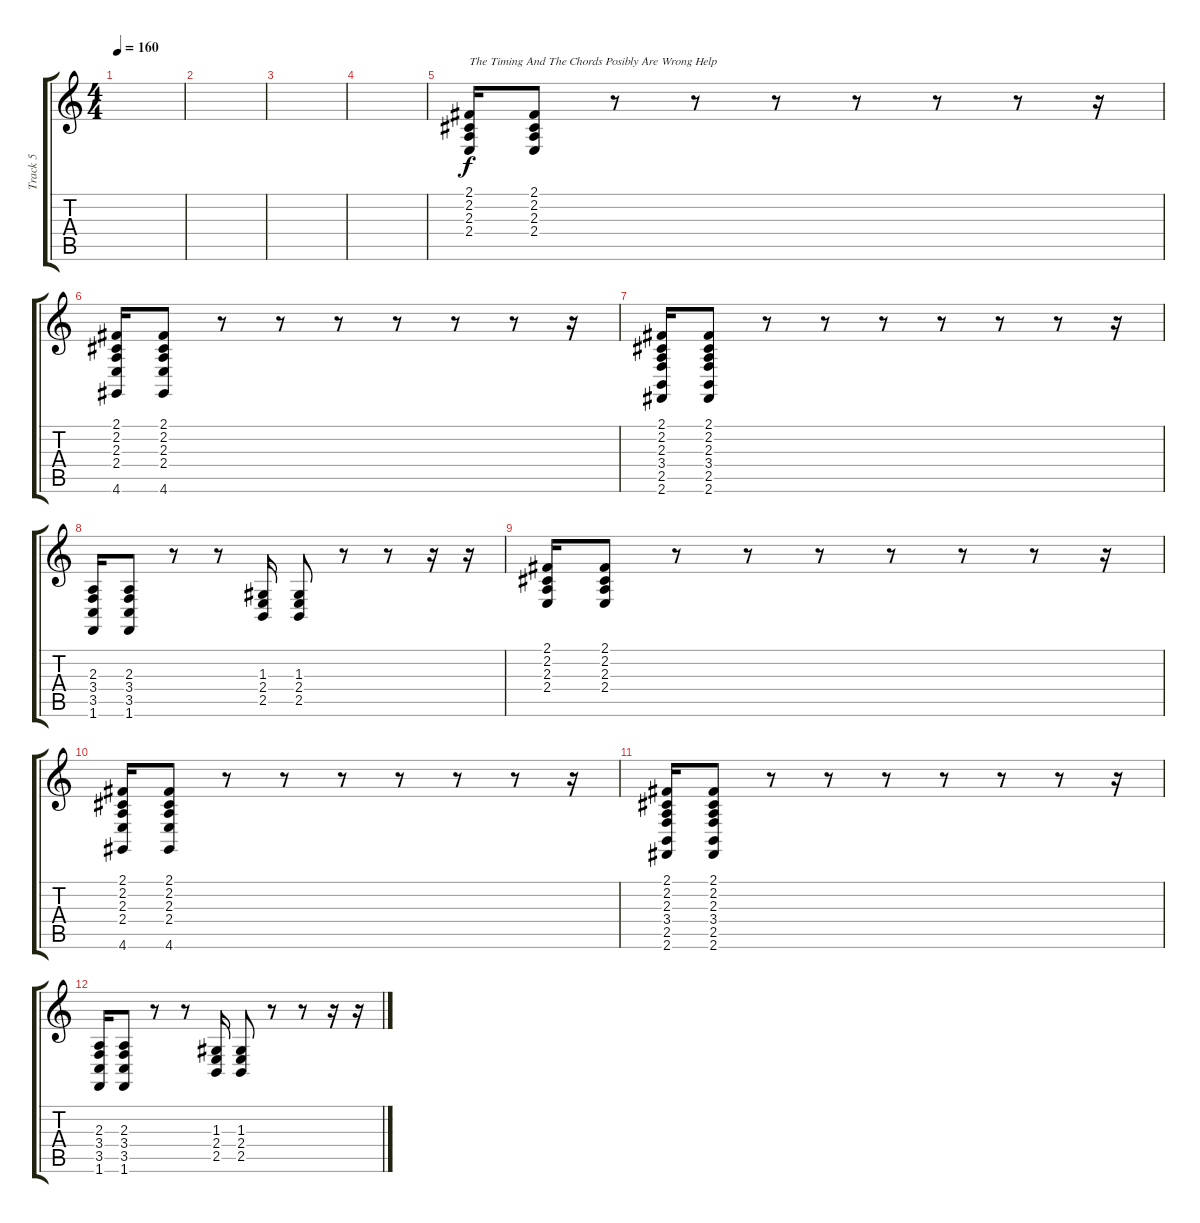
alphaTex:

\track ("Track 5" "Track 5") {instrument violin}
\staff {score tabs}
\tuning (E4 B3 G3 D3 A2 E2) {hide}
\ts (4 4)
\tempo 160
\clef g2
\ks c
|
|
|
|
(2.1 2.2 2.3 2.4).16{txt "The Timing And The Chords Posibly Are Wrong Help"} (2.1 2.2 2.3 2.4).8 r.8 r.8 r.8 r.8 r.8 r.8 r.16 |
(2.1 2.2 2.3 2.4 4.6).16 (2.1 2.2 2.3 2.4 4.6).8 r.8 r.8 r.8 r.8 r.8 r.8 r.16 |
(2.1 2.2 2.3 3.4 2.5 2.6).16 (2.1 2.2 2.3 3.4 2.5 2.6).8 r.8 r.8 r.8 r.8 r.8 r.8 r.16 |
(2.3 3.4 3.5 1.6).16 (2.3 3.4 3.5 1.6).8 r.8 r.8 (1.3 2.4 2.5).16 (1.3 2.4 2.5).8 r.8 r.8 r.16 r.16 |
(2.1 2.2 2.3 2.4).16 (2.1 2.2 2.3 2.4).8 r.8 r.8 r.8 r.8 r.8 r.8 r.16 |
(2.1 2.2 2.3 2.4 4.6).16 (2.1 2.2 2.3 2.4 4.6).8 r.8 r.8 r.8 r.8 r.8 r.8 r.16 |
(2.1 2.2 2.3 3.4 2.5 2.6).16 (2.1 2.2 2.3 3.4 2.5 2.6).8 r.8 r.8 r.8 r.8 r.8 r.8 r.16 |
(2.3 3.4 3.5 1.6).16 (2.3 3.4 3.5 1.6).8 r.8 r.8 (1.3 2.4 2.5).16 (1.3 2.4 2.5).8 r.8 r.8 r.16 r.16
